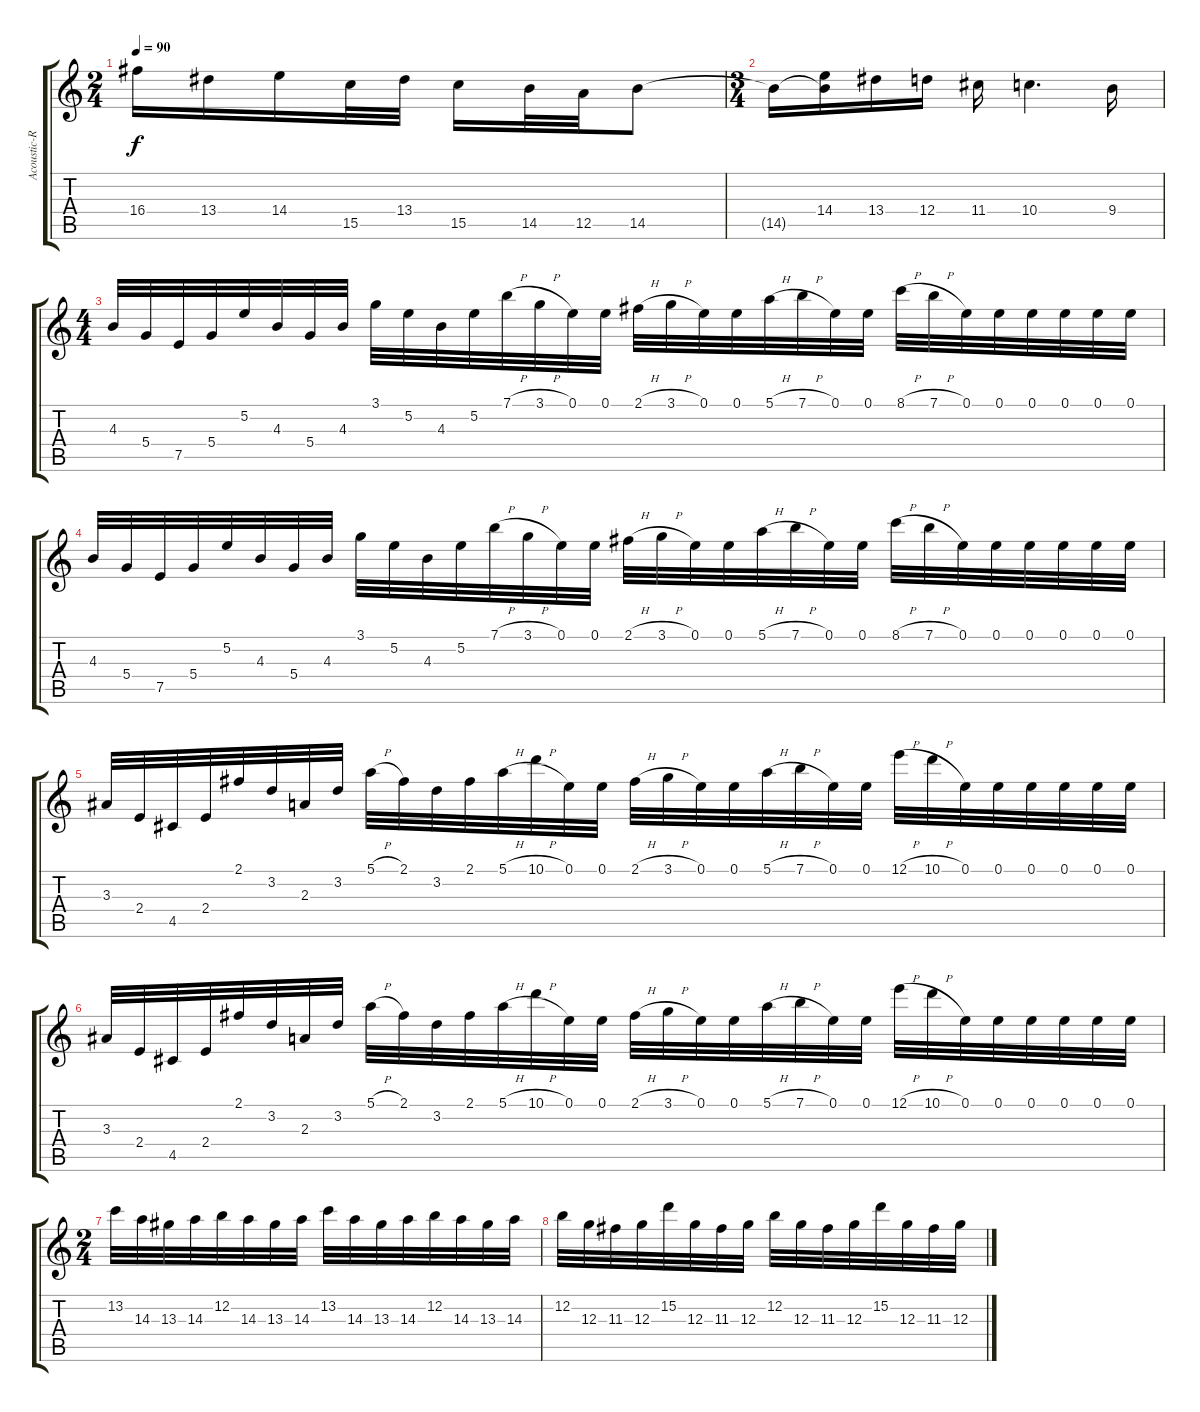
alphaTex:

\track ("Acoustic-Rhythm-addition lead" "Acoustic-R") {instrument acousticguitarnylon}
\staff {score tabs}
\tuning (E4 B3 G3 D3 A2 E2) {hide}
\ts (2 4)
\tempo 90
\clef g2
\ks c
16.4.16{dy f} 13.4.16 14.4.16 15.5.32 13.4.32 15.5.16 14.5.32 12.5.32 14.5.8 |
\ts (3 4)
14.5{t}.16 (14.4 14.5{t}).16 13.4.16 12.4.16 11.4.16 10.4.4{d} 9.4.16 |
\ts (4 4)
4.3.32 5.4.32 7.5.32 5.4.32 5.2.32 4.3.32 5.4.32 4.3.32 3.1.32 5.2.32 4.3.32 5.2.32 7.1{h}.32 3.1{h}.32 0.1.32 0.1.32 2.1{h}.32 3.1{h}.32 0.1.32 0.1.32 5.1{h}.32 7.1{h}.32 0.1.32 0.1.32 8.1{h}.32 7.1{h}.32 0.1.32 0.1.32 0.1.32 0.1.32 0.1.32 0.1.32 |
4.3.32 5.4.32 7.5.32 5.4.32 5.2.32 4.3.32 5.4.32 4.3.32 3.1.32 5.2.32 4.3.32 5.2.32 7.1{h}.32 3.1{h}.32 0.1.32 0.1.32 2.1{h}.32 3.1{h}.32 0.1.32 0.1.32 5.1{h}.32 7.1{h}.32 0.1.32 0.1.32 8.1{h}.32 7.1{h}.32 0.1.32 0.1.32 0.1.32 0.1.32 0.1.32 0.1.32 |
3.3.32 2.4.32 4.5.32 2.4.32 2.1.32 3.2.32 2.3.32 3.2.32 5.1{h}.32 2.1.32 3.2.32 2.1.32 5.1{h}.32 10.1{h}.32 0.1.32 0.1.32 2.1{h}.32 3.1{h}.32 0.1.32 0.1.32 5.1{h}.32 7.1{h}.32 0.1.32 0.1.32 12.1{h}.32 10.1{h}.32 0.1.32 0.1.32 0.1.32 0.1.32 0.1.32 0.1.32 |
3.3.32 2.4.32 4.5.32 2.4.32 2.1.32 3.2.32 2.3.32 3.2.32 5.1{h}.32 2.1.32 3.2.32 2.1.32 5.1{h}.32 10.1{h}.32 0.1.32 0.1.32 2.1{h}.32 3.1{h}.32 0.1.32 0.1.32 5.1{h}.32 7.1{h}.32 0.1.32 0.1.32 12.1{h}.32 10.1{h}.32 0.1.32 0.1.32 0.1.32 0.1.32 0.1.32 0.1.32 |
\ts (2 4)
13.2.32 14.3.32 13.3.32 14.3.32 12.2.32 14.3.32 13.3.32 14.3.32 13.2.32 14.3.32 13.3.32 14.3.32 12.2.32 14.3.32 13.3.32 14.3.32 |
12.2.32 12.3.32 11.3.32 12.3.32 15.2.32 12.3.32 11.3.32 12.3.32 12.2.32 12.3.32 11.3.32 12.3.32 15.2.32 12.3.32 11.3.32 12.3.32
